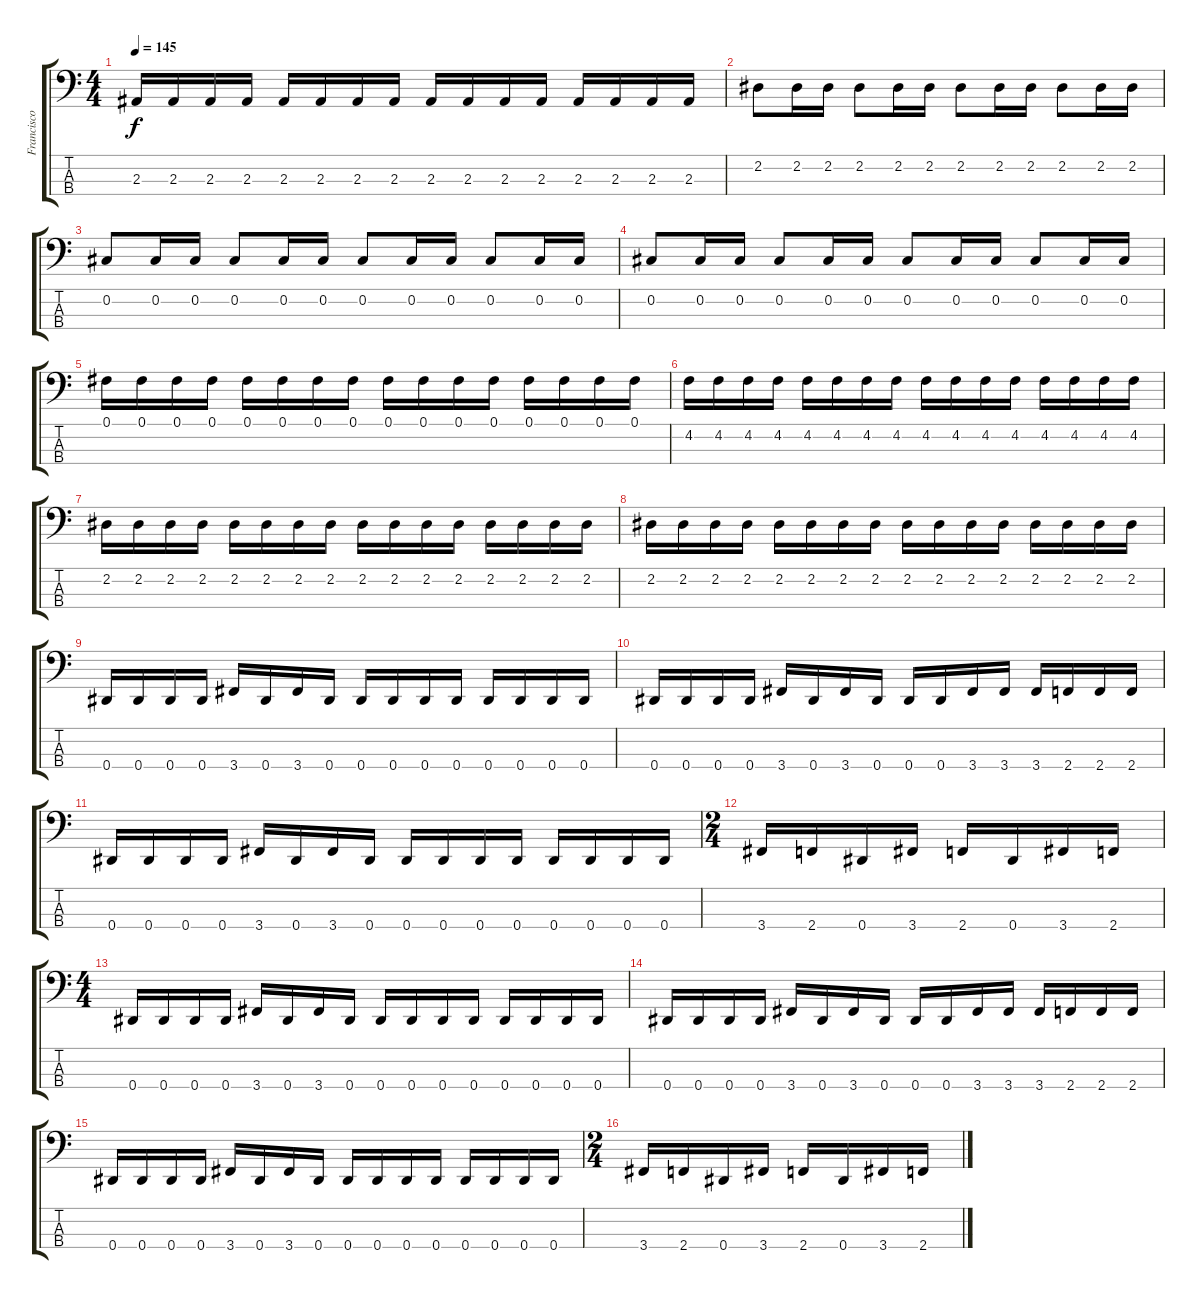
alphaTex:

\track ("Francisco Fidalgo" "Francisco ") {instrument electricbasspick}
\staff {score tabs}
\tuning (Gb2 Db2 Ab1 Eb1) {hide}
\ts (4 4)
\tempo 145
\clef f4
\ks c
2.3.16{dy f} 2.3.16 2.3.16 2.3.16 2.3.16 2.3.16 2.3.16 2.3.16 2.3.16 2.3.16 2.3.16 2.3.16 2.3.16 2.3.16 2.3.16 2.3.16 |
2.2.8 2.2.16 2.2.16 2.2.8 2.2.16 2.2.16 2.2.8 2.2.16 2.2.16 2.2.8 2.2.16 2.2.16 |
0.2.8 0.2.16 0.2.16 0.2.8 0.2.16 0.2.16 0.2.8 0.2.16 0.2.16 0.2.8 0.2.16 0.2.16 |
0.2.8 0.2.16 0.2.16 0.2.8 0.2.16 0.2.16 0.2.8 0.2.16 0.2.16 0.2.8 0.2.16 0.2.16 |
0.1.16 0.1.16 0.1.16 0.1.16 0.1.16 0.1.16 0.1.16 0.1.16 0.1.16 0.1.16 0.1.16 0.1.16 0.1.16 0.1.16 0.1.16 0.1.16 |
4.2.16 4.2.16 4.2.16 4.2.16 4.2.16 4.2.16 4.2.16 4.2.16 4.2.16 4.2.16 4.2.16 4.2.16 4.2.16 4.2.16 4.2.16 4.2.16 |
2.2.16 2.2.16 2.2.16 2.2.16 2.2.16 2.2.16 2.2.16 2.2.16 2.2.16 2.2.16 2.2.16 2.2.16 2.2.16 2.2.16 2.2.16 2.2.16 |
2.2.16 2.2.16 2.2.16 2.2.16 2.2.16 2.2.16 2.2.16 2.2.16 2.2.16 2.2.16 2.2.16 2.2.16 2.2.16 2.2.16 2.2.16 2.2.16 |
0.4.16 0.4.16 0.4.16 0.4.16 3.4.16 0.4.16 3.4.16 0.4.16 0.4.16 0.4.16 0.4.16 0.4.16 0.4.16 0.4.16 0.4.16 0.4.16 |
0.4.16 0.4.16 0.4.16 0.4.16 3.4.16 0.4.16 3.4.16 0.4.16 0.4.16 0.4.16 3.4.16 3.4.16 3.4.16 2.4.16 2.4.16 2.4.16 |
0.4.16 0.4.16 0.4.16 0.4.16 3.4.16 0.4.16 3.4.16 0.4.16 0.4.16 0.4.16 0.4.16 0.4.16 0.4.16 0.4.16 0.4.16 0.4.16 |
\ts (2 4)
3.4.16 2.4.16 0.4.16 3.4.16 2.4.16 0.4.16 3.4.16 2.4.16 |
\ts (4 4)
0.4.16 0.4.16 0.4.16 0.4.16 3.4.16 0.4.16 3.4.16 0.4.16 0.4.16 0.4.16 0.4.16 0.4.16 0.4.16 0.4.16 0.4.16 0.4.16 |
0.4.16 0.4.16 0.4.16 0.4.16 3.4.16 0.4.16 3.4.16 0.4.16 0.4.16 0.4.16 3.4.16 3.4.16 3.4.16 2.4.16 2.4.16 2.4.16 |
0.4.16 0.4.16 0.4.16 0.4.16 3.4.16 0.4.16 3.4.16 0.4.16 0.4.16 0.4.16 0.4.16 0.4.16 0.4.16 0.4.16 0.4.16 0.4.16 |
\ts (2 4)
3.4.16 2.4.16 0.4.16 3.4.16 2.4.16 0.4.16 3.4.16 2.4.16
